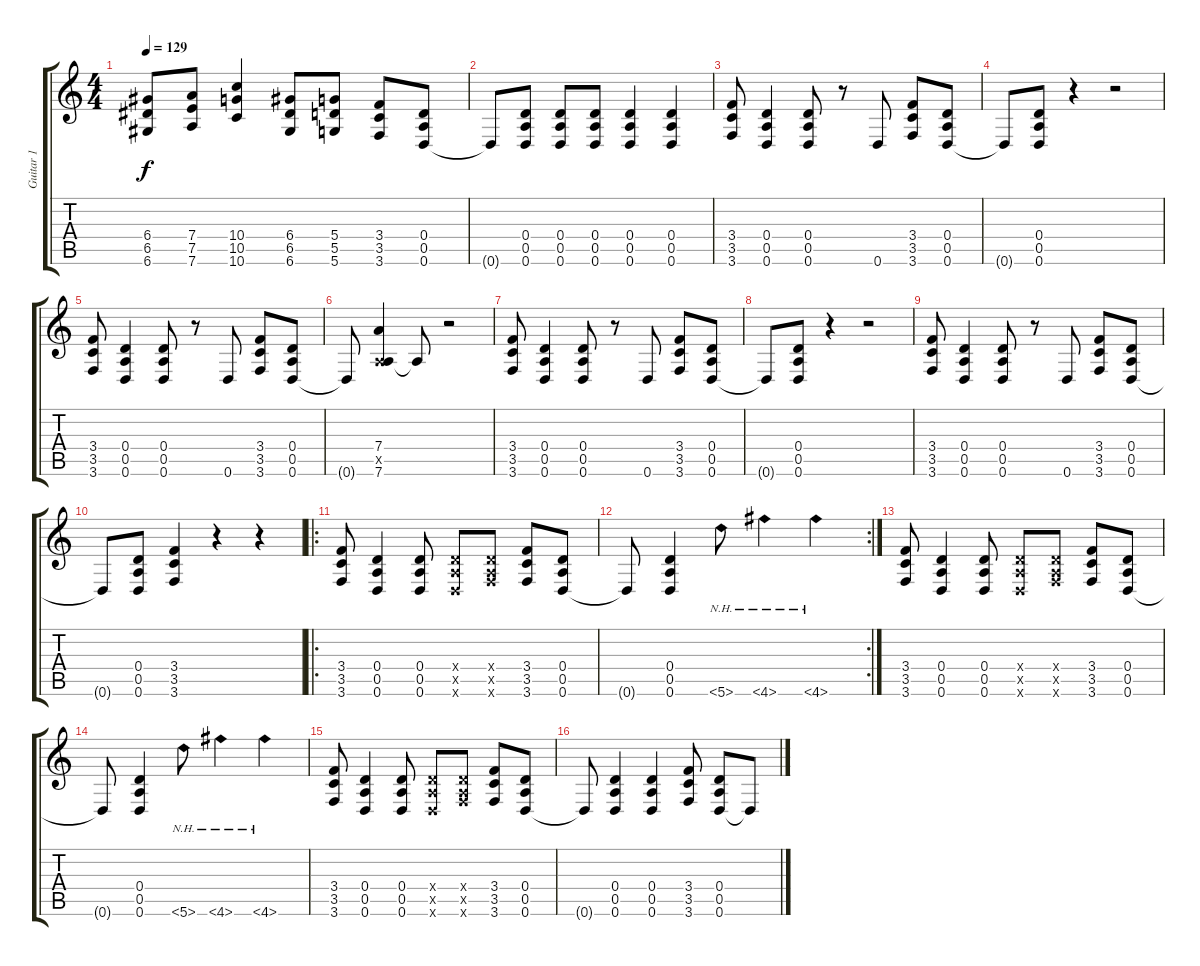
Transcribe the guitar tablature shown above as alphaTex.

\track ("Guitar 1 " "Guitar 1 ") {instrument distortionguitar}
\staff {score tabs}
\tuning (E4 B3 G3 D3 A2 D2) {hide}
\ts (4 4)
\tempo 129
\clef g2
\ks c
(6.4 6.5 6.6).8{dy f} (7.4 7.5 7.6).8 (10.4 10.5 10.6).4 (6.4 6.5 6.6).8 (5.4 5.5 5.6).8 (3.4 3.5 3.6).8 (0.4 0.5 0.6).8 |
0.6{t}.8 (0.4 0.5 0.6).8 (0.4 0.5 0.6).8 (0.4 0.5 0.6).8 (0.4 0.5 0.6).4 (0.4 0.5 0.6).4 |
(3.4 3.5 3.6).8 (0.4 0.5 0.6).4 (0.4 0.5 0.6).8 r.8 0.6.8 (3.4 3.5 3.6).8 (0.4 0.5 0.6).8 |
0.6{t}.8 (0.4 0.5 0.6).8 r.4 r.2 |
(3.4 3.5 3.6).8 (0.4 0.5 0.6).4 (0.4 0.5 0.6).8 r.8 0.6.8 (3.4 3.5 3.6).8 (0.4 0.5 0.6).8 |
0.6{t}.8 (7.4 0.5{x} 7.6).4 7.6{t}.8 r.2 |
(3.4 3.5 3.6).8 (0.4 0.5 0.6).4 (0.4 0.5 0.6).8 r.8 0.6.8 (3.4 3.5 3.6).8 (0.4 0.5 0.6).8 |
0.6{t}.8 (0.4 0.5 0.6).8 r.4 r.2 |
(3.4 3.5 3.6).8 (0.4 0.5 0.6).4 (0.4 0.5 0.6).8 r.8 0.6.8 (3.4 3.5 3.6).8 (0.4 0.5 0.6).8 |
0.6{t}.8 (0.4 0.5 0.6).8 (3.4 3.5 3.6).4 r.4 r.4 |
\ro
(3.4 3.5 3.6).8 (0.4 0.5 0.6).4 (0.4 0.5 0.6).8 (0.4{x} 0.5{x} 0.6{x}).8 (0.4{x} 0.5{x} 3.6{x}).8 (3.4 3.5 3.6).8 (0.4 0.5 0.6).8 |
\rc 2
0.6{t}.8 (0.4 0.5 0.6).4 5.6{nh}.8 4.6{nh}.4 4.6{nh}.4 |
(3.4 3.5 3.6).8 (0.4 0.5 0.6).4 (0.4 0.5 0.6).8 (0.4{x} 0.5{x} 0.6{x}).8 (0.4{x} 0.5{x} 3.6{x}).8 (3.4 3.5 3.6).8 (0.4 0.5 0.6).8 |
0.6{t}.8 (0.4 0.5 0.6).4 5.6{nh}.8 4.6{nh}.4 4.6{nh}.4 |
(3.4 3.5 3.6).8 (0.4 0.5 0.6).4 (0.4 0.5 0.6).8 (0.4{x} 0.5{x} 0.6{x}).8 (0.4{x} 0.5{x} 3.6{x}).8 (3.4 3.5 3.6).8 (0.4 0.5 0.6).8 |
0.6{t}.8 (0.4 0.5 0.6).4 (0.4 0.5 0.6).4 (3.4 3.5 3.6).8 (0.4 0.5 0.6).8 0.6{t}.8
